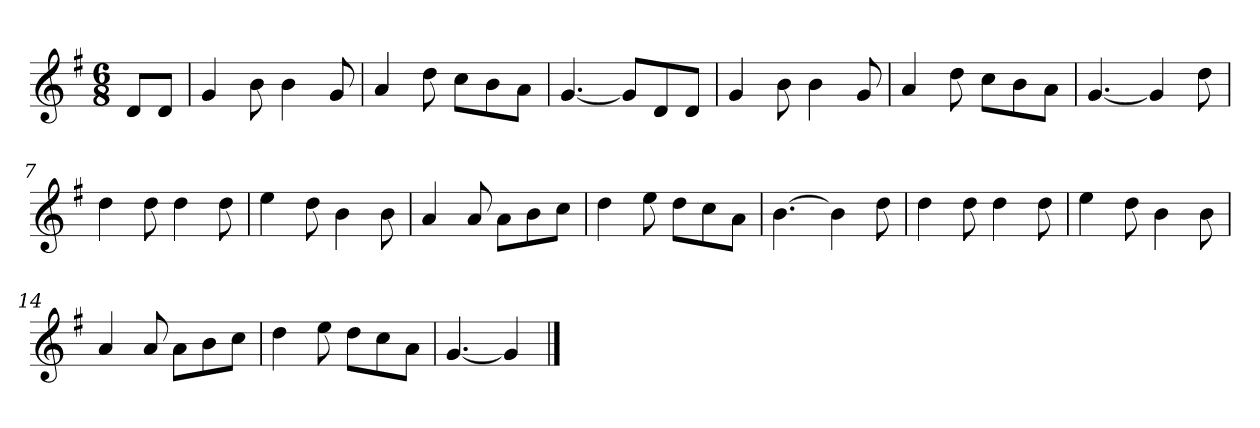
**kern
*part1
*staff1
*k[f#]
*M6/8
*MM120
=
8dL
8dJ
=1
4g
8b
4b
8g
=2
4a
8dd
8ccL
8b
8aJ
=3
[4.g
8gL]
8d
8dJ
=4
4g
8b
4b
8g
=5
4a
8dd
8ccL
8b
8aJ
=6
[4.g
4g]
8dd
=7
4dd
8dd
4dd
8dd
=8
4ee
8dd
4b
8b
=9
4a
8a
8aL
8b
8ccJ
=10
4dd
8ee
8ddL
8cc
8aJ
=11
[4.b
4b]
8dd
=12
4dd
8dd
4dd
8dd
=13
4ee
8dd
4b
8b
=14
4a
8a
8aL
8b
8ccJ
=15
4dd
8ee
8ddL
8cc
8aJ
=16
[4.g
4g]
==
*-
